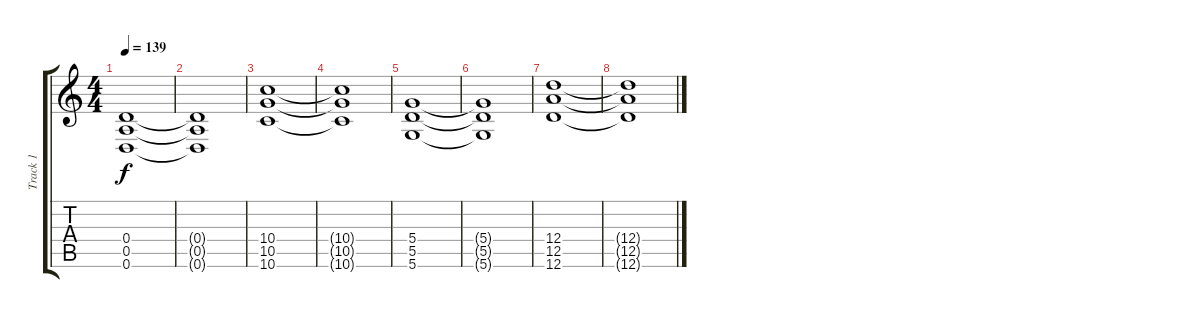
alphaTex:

\track ("Track 1" "Track 1") {solo instrument distortionguitar}
\staff {score tabs}
\tuning (E4 B3 G3 D3 A2 D2) {hide}
\ts (4 4)
\tempo 139
\clef g2
\ks c
(0.4 0.5 0.6).1{dy f} |
(0.4{t} 0.5{t} 0.6{t}).1 |
(10.4 10.5 10.6).1 |
(10.4{t} 10.5{t} 10.6{t}).1 |
(5.4 5.5 5.6).1 |
(5.4{t} 5.5{t} 5.6{t}).1 |
(12.4 12.5 12.6).1 |
(12.4{t} 12.5{t} 12.6{t}).1
